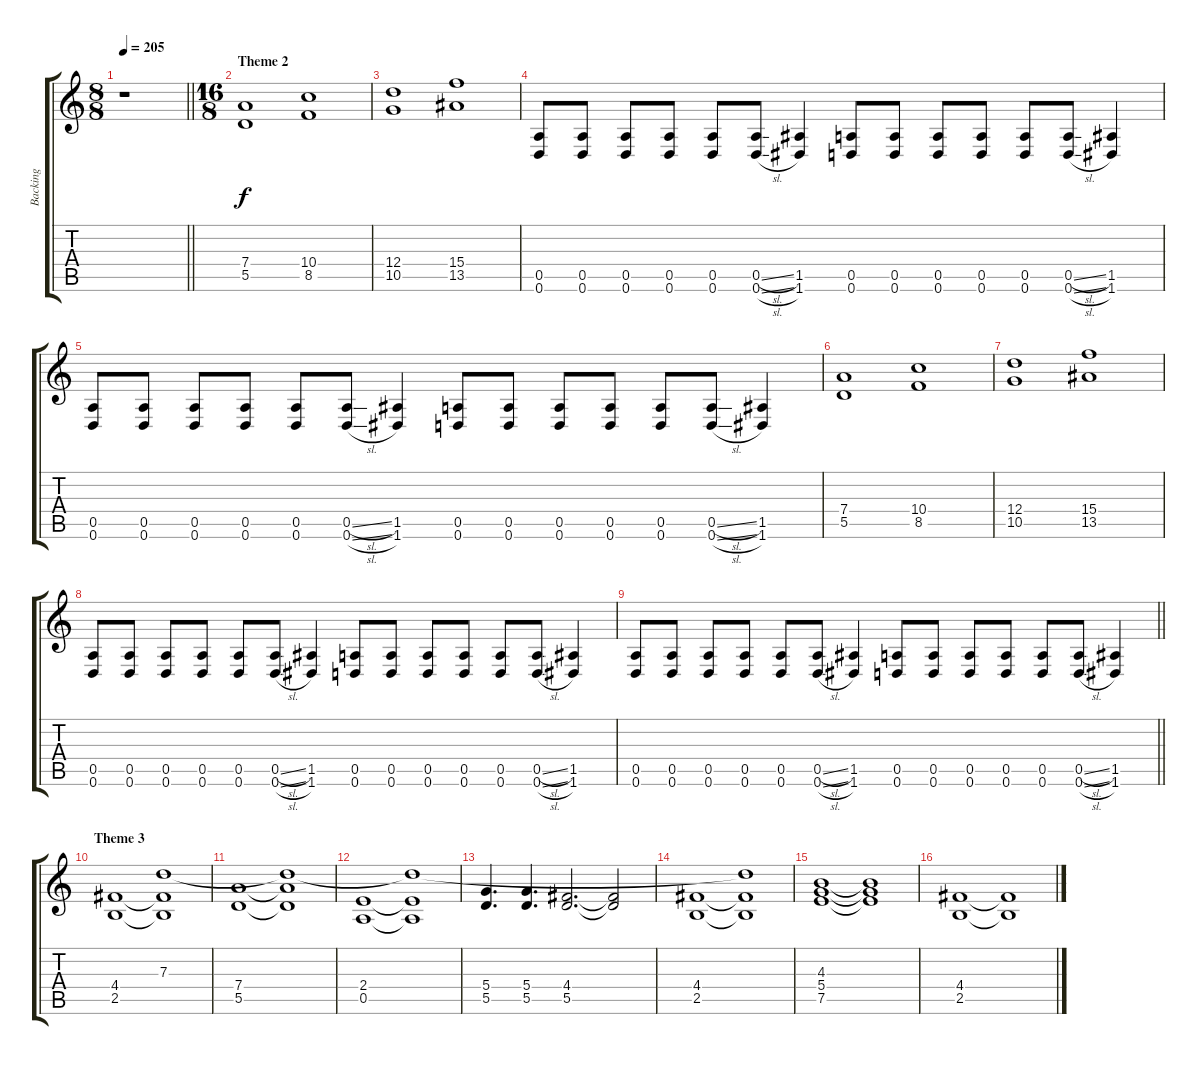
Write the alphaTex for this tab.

\track ("Backing" "Backing") {instrument distortionguitar}
\staff {score tabs}
\tuning (E4 B3 G3 D3 A2 D2) {hide}
\ts (8 8)
\tempo 205
\clef g2
\barLineRight lightlight
\ks c
r.1{dy f} |
\ts (16 8)
\section ("" "Theme 2")
(7.4 5.5).1 (10.4 8.5).1 |
(12.4 10.5).1 (15.4 13.5).1 |
(0.5 0.6).8 (0.5 0.6).8 (0.5 0.6).8 (0.5 0.6).8 (0.5 0.6).8 (0.5{sl} 0.6{sl}).8 (1.5 1.6).4 (0.5 0.6).8 (0.5 0.6).8 (0.5 0.6).8 (0.5 0.6).8 (0.5 0.6).8 (0.5{sl} 0.6{sl}).8 (1.5 1.6).4 |
(0.5 0.6).8 (0.5 0.6).8 (0.5 0.6).8 (0.5 0.6).8 (0.5 0.6).8 (0.5{sl} 0.6{sl}).8 (1.5 1.6).4 (0.5 0.6).8 (0.5 0.6).8 (0.5 0.6).8 (0.5 0.6).8 (0.5 0.6).8 (0.5{sl} 0.6{sl}).8 (1.5 1.6).4 |
(7.4 5.5).1 (10.4 8.5).1 |
(12.4 10.5).1 (15.4 13.5).1 |
(0.5 0.6).8 (0.5 0.6).8 (0.5 0.6).8 (0.5 0.6).8 (0.5 0.6).8 (0.5{sl} 0.6{sl}).8 (1.5 1.6).4 (0.5 0.6).8 (0.5 0.6).8 (0.5 0.6).8 (0.5 0.6).8 (0.5 0.6).8 (0.5{sl} 0.6{sl}).8 (1.5 1.6).4 |
\barLineRight lightlight
(0.5 0.6).8 (0.5 0.6).8 (0.5 0.6).8 (0.5 0.6).8 (0.5 0.6).8 (0.5{sl} 0.6{sl}).8 (1.5 1.6).4 (0.5 0.6).8 (0.5 0.6).8 (0.5 0.6).8 (0.5 0.6).8 (0.5 0.6).8 (0.5{sl} 0.6{sl}).8 (1.5 1.6).4 |
\section ("" "Theme 3")
(4.4 2.5).1 (7.3 4.4{t} 2.5{t}).1 |
(7.4 5.5).1 (7.3{t} 7.4{t} 5.5{t}).1 |
(2.4 0.5).1 (7.3{t} 2.4{t} 0.5{t}).1 |
(5.4 5.5).4{d} (5.4 5.5).4{d} (4.4 5.5).2{d} (4.4{t} 5.5{t}).2 |
(4.4 2.5).1 (7.3{t} 4.4{t} 2.5{t}).1 |
(4.3 5.4 7.5).1 (4.3{t} 5.4{t} 7.5{t}).1 |
(4.4 2.5).1 (4.4{t} 2.5{t}).1
